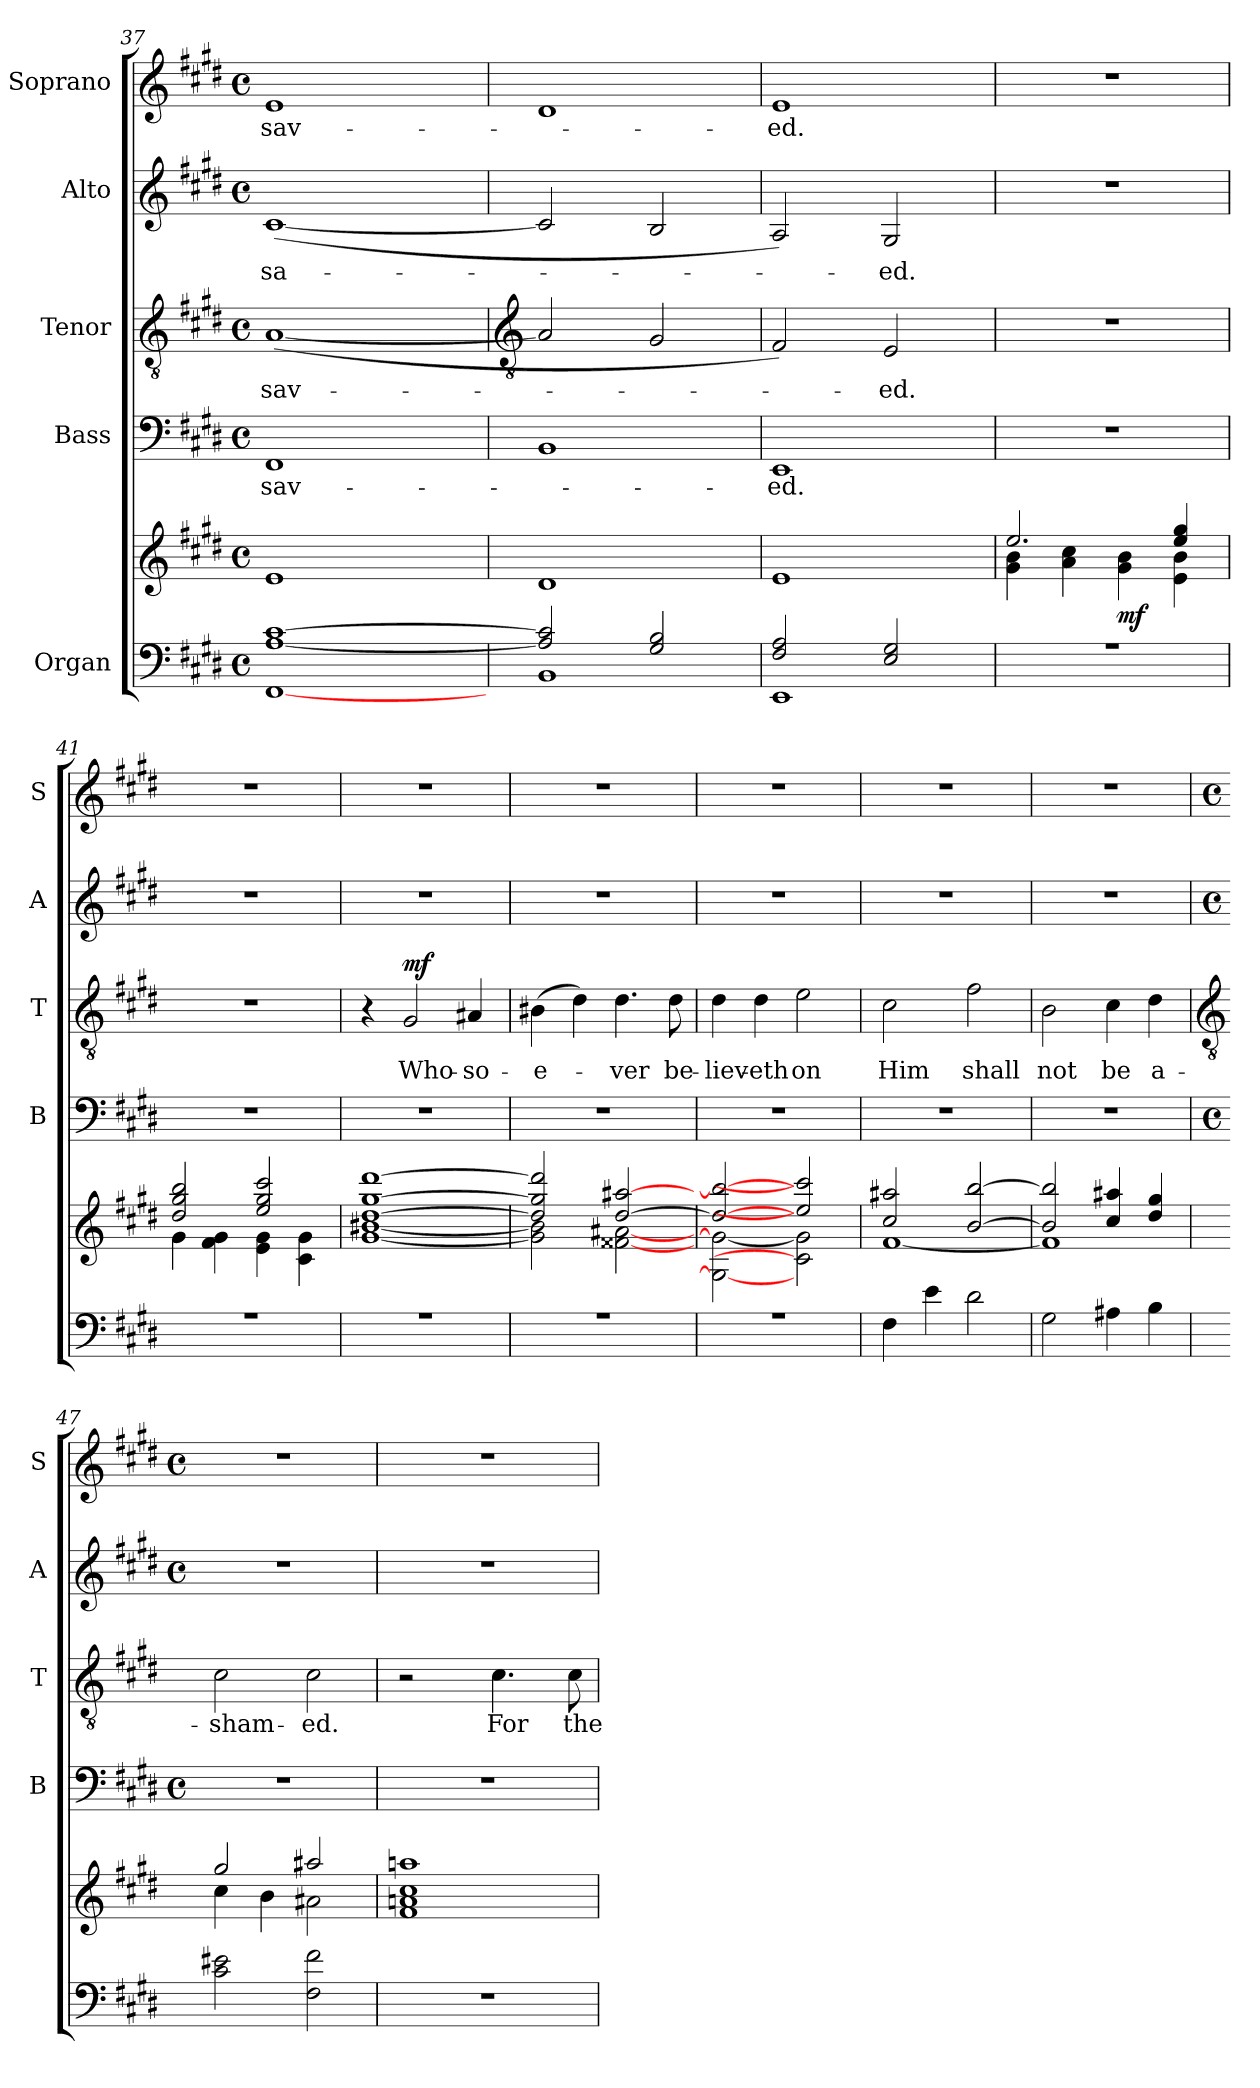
**kern	**kern	**dynam	**kern	**text	**kern	**text	**dynam	**kern	**text	**kern	**text
*part5	*part5	*part5	*part4	*part4	*part3	*part3	*part3	*part2	*part2	*part1	*part1
*staff6	*staff5	*staff5/6	*staff4	*staff4	*staff3	*staff3	*staff3	*staff2	*staff2	*staff1	*staff1
*I"Organ	*	*	*I"Bass	*	*I"Tenor	*	*	*I"Alto	*	*I"Soprano	*
*	*	*	*I'B	*	*I'T	*	*	*I'A	*	*I'S	*
*clefF4	*clefG2	*	*clefF4	*	*clefGv2	*	*	*clefG2	*	*clefG2	*
*k[f#c#g#d#]	*k[f#c#g#d#]	*	*k[f#c#g#d#]	*	*k[f#c#g#d#]	*	*	*k[f#c#g#d#]	*	*k[f#c#g#d#]	*
*E:	*E:	*	*E:	*	*E:	*	*	*E:	*	*E:	*
*M4/4	*M4/4	*	*M4/4	*	*M4/4	*	*	*M4/4	*	*M4/4	*
*met(c)	*met(c)	*	*met(c)	*	*met(c)	*	*	*met(c)	*	*met(c)	*
=37	=37	=37	=37	=37	=37	=37	=37	=37	=37	=37	=37
*^	*^	*	*	*	*	*	*	*	*	*	*
!	!	!	!	!	!	!LO:LY:b	!	!LO:LY:b	!	!	!LO:LY:b	!	!LO:LY:b
[1FF#/ [1A/ [1c#/	4ryy	1e/	4ryy	.	1FF#	sav-	(<[1A	sav-	.	(<[1c#	sa-	1e	sav-
.	4ryy	.	4ryy	.	.	.	.	.	.	.	.	.	.
.	4ryy	.	4ryy	.	.	.	.	.	.	.	.	.	.
.	4ryy	.	4ryy	.	.	.	.	.	.	.	.	.	.
!!LO:LB:g=z
=38	=38	=38	=38	=38	=38	=38	=38	=38	=38	=38	=38	=38	=38
*	*	*	*	*	*	*	*clefGv2	*	*	*	*	*	*
2A/] 2c#/]	1BB\	1d#/	4ryy	.	1BB	.	2A]	.	.	2c#]	.	1d#	.
.	.	.	4ryy	.	.	.	.	.	.	.	.	.	.
2G#/ 2B/	.	.	4ryy	.	.	.	2G#	.	.	2B	.	.	.
.	.	.	4ryy	.	.	.	.	.	.	.	.	.	.
=39	=39	=39	=39	=39	=39	=39	=39	=39	=39	=39	=39	=39	=39
!	!	!	!	!	!	!LO:LY:b	!	!	!	!	!	!	!LO:LY:b
2F#/ 2A/	1EE\	1e/	4ryy	.	1EE	ed.	2F#)	.	.	2A)	.	1e	ed.
.	.	.	4ryy	.	.	.	.	.	.	.	.	.	.
!	!	!	!	!	!	!	!	!LO:LY:b	!	!	!LO:LY:b	!	!
2E/ 2G#/	.	.	4ryy	.	.	.	2E	ed.	.	2G#	ed.	.	.
.	.	.	4ryy	.	.	.	.	.	.	.	.	.	.
=40	=40	=40	=40	=40	=40	=40	=40	=40	=40	=40	=40	=40	=40
1r	1ryy	2.ee/	4g#\ 4b\	.	1r	.	1r	.	.	1r	.	1r	.
.	.	.	4a\ 4cc#\	.	.	.	.	.	.	.	.	.	.
!	!	!	!	!LO:DY:b	!	!	!	!	!	!	!	!	!
.	.	.	4g#\ 4b\	mf	.	.	.	.	.	.	.	.	.
.	.	4ee/ 4gg#/	4e\ 4b\	.	.	.	.	.	.	.	.	.	.
=41	=41	=41	=41	=41	=41	=41	=41	=41	=41	=41	=41	=41	=41
1r	1ryy	2dd#/ 2gg#/ 2bb/	4g#\	.	1r	.	1r	.	.	1r	.	1r	.
.	.	.	4f#\ 4g#\	.	.	.	.	.	.	.	.	.	.
.	.	2ee/ 2gg#/ 2ccc#/	4e\ 4g#\	.	.	.	.	.	.	.	.	.	.
.	.	.	4c#\ 4g#\	.	.	.	.	.	.	.	.	.	.
=42	=42	=42	=42	=42	=42	=42	=42	=42	=42	=42	=42	=42	=42
1r	1ryy	[1dd#/ [1gg#/ [1ddd#/	[1g#\ [1b#X\	.	1r	.	4r	.	.	1r	.	1r	.
!	!	!	!	!	!	!	!	!LO:LY:b	!LO:DY:b	!	!	!	!
.	.	.	.	.	.	.	2G#	Who-	mf	.	.	.	.
!	!	!	!	!	!	!	!	!LO:LY:b	!	!	!	!	!
.	.	.	.	.	.	.	4A#X	-so-	.	.	.	.	.
=43	=43	=43	=43	=43	=43	=43	=43	=43	=43	=43	=43	=43	=43
!	!	!	!	!	!	!	!	!LO:LY:b	!	!	!	!	!
1r	1ryy	2dd#/] 2gg#/] 2ddd#/]	2g#\] 2b#\]	.	1r	.	(>4B#X	-e-	.	1r	.	1r	.
.	.	.	.	.	.	.	4d#)	.	.	.	.	.	.
!	!	!	!	!	!	!	!	!LO:LY:b	!	!	!	!	!
.	.	[2dd#/ [2aa#X/	[2f##X\ [2a#X\	.	.	.	4.d#	ver	.	.	.	.	.
!	!	!	!	!	!	!	!	!LO:LY:b	!	!	!	!	!
.	.	.	.	.	.	.	8d#	be-	.	.	.	.	.
=44	=44	=44	=44	=44	=44	=44	=44	=44	=44	=44	=44	=44	=44
!	!	!	!	!	!	!	!	!LO:LY:b	!	!	!	!	!
1r	1ryy	2dd#/_ 2bbn/_	2G#\_ 2g#\_	.	1r	.	4d#	-liev-	.	1r	.	1r	.
!	!	!	!	!	!	!	!	!LO:LY:b	!	!	!	!	!
.	.	.	.	.	.	.	4d#	-eth	.	.	.	.	.
!	!	!	!	!	!	!	!	!LO:LY:b	!	!	!	!	!
.	.	2ee/] 2ccc#/]	2c#\] 2g#\]	.	.	.	2e	on	.	.	.	.	.
=45	=45	=45	=45	=45	=45	=45	=45	=45	=45	=45	=45	=45	=45
!	!	!	!	!	!	!	!	!LO:LY:b	!	!	!	!	!
4F#\	1ryy	2cc#/ 2aa#X/	[1f#\	.	1r	.	2c#	Him	.	1r	.	1r	.
4e\	.	.	.	.	.	.	.	.	.	.	.	.	.
!	!	!	!	!	!	!	!	!LO:LY:b	!	!	!	!	!
2d#\	.	[2b/ [2bb/	.	.	.	.	2f#	shall	.	.	.	.	.
=46	=46	=46	=46	=46	=46	=46	=46	=46	=46	=46	=46	=46	=46
!	!	!	!	!	!	!	!	!LO:LY:b	!	!	!	!	!
2G#\	1ryy	2b/] 2bb/]	1f#\]	.	1r	.	2B	not	.	1r	.	1r	.
!	!	!	!	!	!	!	!	!LO:LY:b	!	!	!	!	!
4A#X\	.	4cc#/ 4aa#X/	.	.	.	.	4c#	be	.	.	.	.	.
!	!	!	!	!	!	!	!	!LO:LY:b	!	!	!	!	!
4B\	.	4dd#/ 4gg#/	.	.	.	.	4d#	a-	.	.	.	.	.
*v	*v	*	*	*	*	*	*	*	*	*	*	*	*
!!LO:LB:g=z
=47	=47	=47	=47	=47	=47	=47	=47	=47	=47	=47	=47	=47
*	*	*	*	*	*	*clefGv2	*	*	*	*	*	*
*	*	*	*	*M4/4	*	*	*	*	*M4/4	*	*M4/4	*
*	*	*	*	*met(c)	*	*	*	*	*met(c)	*	*met(c)	*
!	!	!	!	!	!	!	!LO:LY:b	!	!	!	!	!
2c# 2e#X	2gg#/	4cc#\	.	1r	.	2c#	-sham-	.	1r	.	1r	.
.	.	4b\	.	.	.	.	.	.	.	.	.	.
!	!	!	!	!	!	!	!LO:LY:b	!	!	!	!	!
2F# 2f#	2aa#X/	2a#X\	.	.	.	2c#	-ed.	.	.	.	.	.
=48	=48	=48	=48	=48	=48	=48	=48	=48	=48	=48	=48	=48
1r	1f#/ 1an/ 1cc#/ 1aan/	4ryy	.	1r	.	2r	.	.	1r	.	1r	.
.	.	4ryy	.	.	.	.	.	.	.	.	.	.
!	!	!	!	!	!	!	!LO:LY:b	!	!	!	!	!
.	.	4ryy	.	.	.	4.c#	For	.	.	.	.	.
.	.	4ryy	.	.	.	.	.	.	.	.	.	.
!	!	!	!	!	!	!	!LO:LY:b	!	!	!	!	!
.	.	.	.	.	.	8c#	the	.	.	.	.	.
*	*v	*v	*	*	*	*	*	*	*	*	*	*
=	=	=	=	=	=	=	=	=	=	=	=
*-	*-	*-	*-	*-	*-	*-	*-	*-	*-	*-	*-
